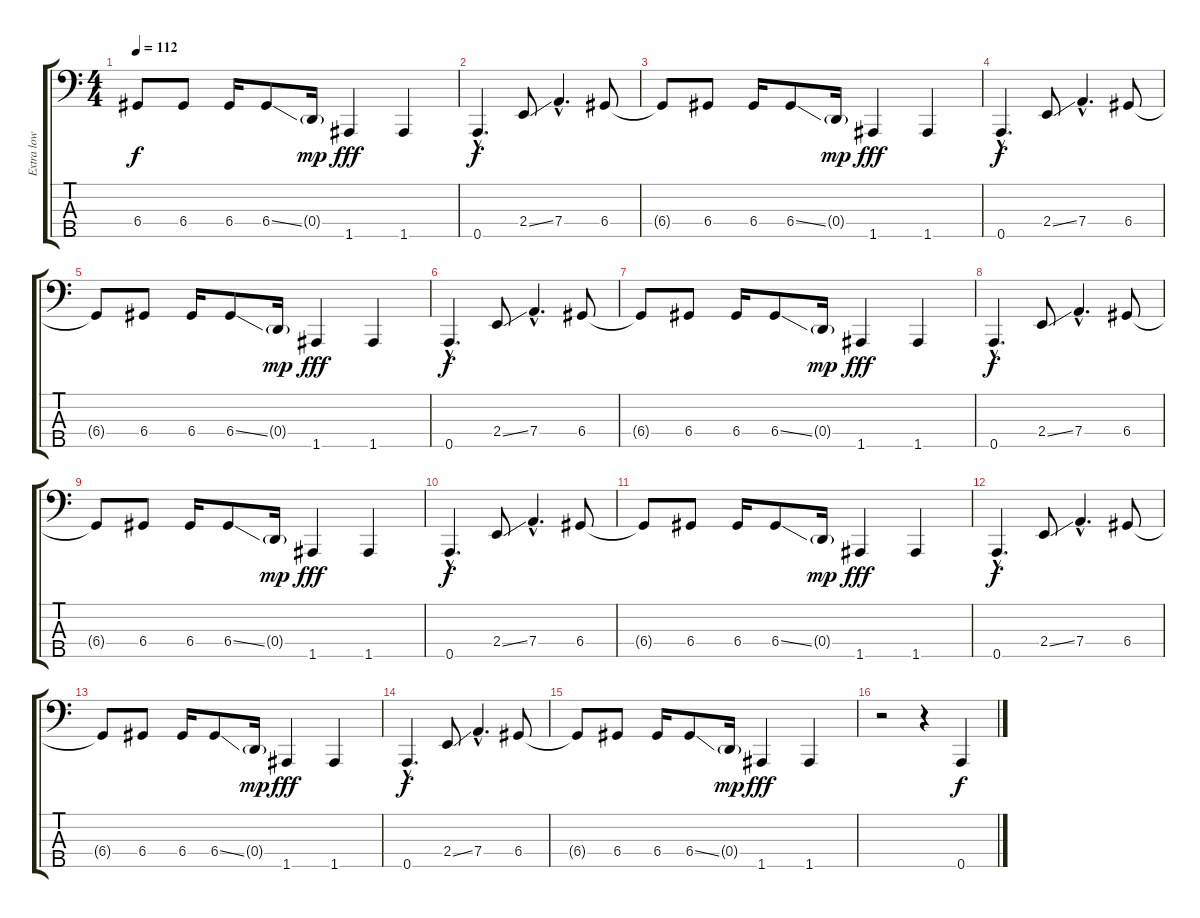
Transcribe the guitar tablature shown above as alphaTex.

\track ("Extra low sound" "Extra low ") {instrument electricbassfinger}
\staff {score tabs}
\tuning (F2 C2 G1 D1 A0) {hide}
\ts (4 4)
\tempo 112
\clef f4
\ks c
6.4{t}.8{dy f} 6.4.8 6.4.16 6.4{ss}.8 0.4{g}.16{dy mp} 1.5.4{dy fff} 1.5.4 |
0.5{hac}.4{d dy f} 2.4{ss}.8 7.4{hac}.4{d} 6.4.8 |
6.4{t}.8 6.4.8 6.4.16 6.4{ss}.8 0.4{g}.16{dy mp} 1.5.4{dy fff} 1.5.4 |
0.5{hac}.4{d dy f} 2.4{ss}.8 7.4{hac}.4{d} 6.4.8 |
6.4{t}.8 6.4.8 6.4.16 6.4{ss}.8 0.4{g}.16{dy mp} 1.5.4{dy fff} 1.5.4 |
0.5{hac}.4{d dy f} 2.4{ss}.8 7.4{hac}.4{d} 6.4.8 |
6.4{t}.8 6.4.8 6.4.16 6.4{ss}.8 0.4{g}.16{dy mp} 1.5.4{dy fff} 1.5.4 |
0.5{hac}.4{d dy f} 2.4{ss}.8 7.4{hac}.4{d} 6.4.8 |
6.4{t}.8 6.4.8 6.4.16 6.4{ss}.8 0.4{g}.16{dy mp} 1.5.4{dy fff} 1.5.4 |
0.5{hac}.4{d dy f} 2.4{ss}.8 7.4{hac}.4{d} 6.4.8 |
6.4{t}.8 6.4.8 6.4.16 6.4{ss}.8 0.4{g}.16{dy mp} 1.5.4{dy fff} 1.5.4 |
0.5{hac}.4{d dy f} 2.4{ss}.8 7.4{hac}.4{d} 6.4.8 |
6.4{t}.8 6.4.8 6.4.16 6.4{ss}.8 0.4{g}.16{dy mp} 1.5.4{dy fff} 1.5.4 |
0.5{hac}.4{d dy f} 2.4{ss}.8 7.4{hac}.4{d} 6.4.8 |
6.4{t}.8 6.4.8 6.4.16 6.4{ss}.8 0.4{g}.16{dy mp} 1.5.4{dy fff} 1.5.4 |
r.2{instrument electricbassfinger} r.4 0.5.4{dy f}
